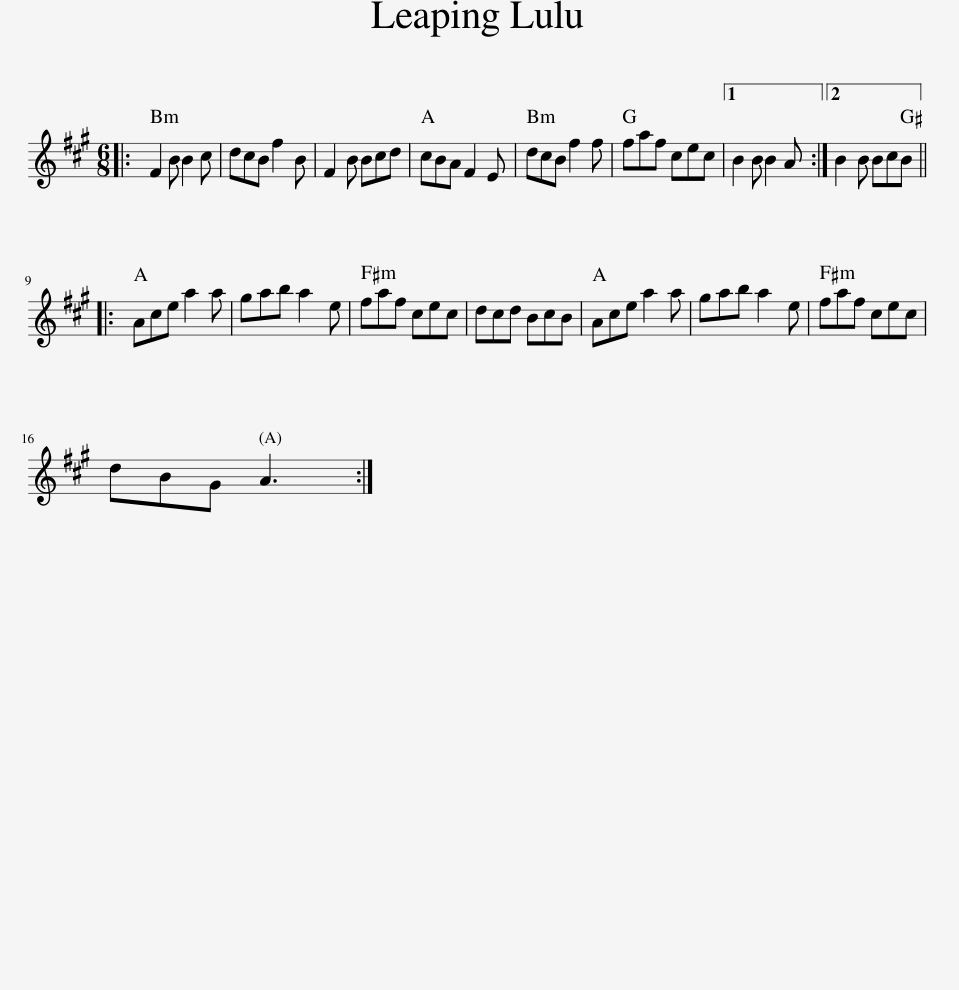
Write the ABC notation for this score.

X:1
L:1/8
M:6/8
I:linebreak $
K:A
V:1 treble
V:1
|: F2 B B2 c | dcB f2 B | F2 B Bcd | cBA F2 E | dcB f2 f | %5
 faf cec |1 B2 B B2 A :|2 B2 B BcB |:$ Ace a2 a | gab a2 e | %10
 faf cec | dcd BcB | Ace a2 a | gab a2 e | faf cec |$ %15
 dBG A3 :| %16
